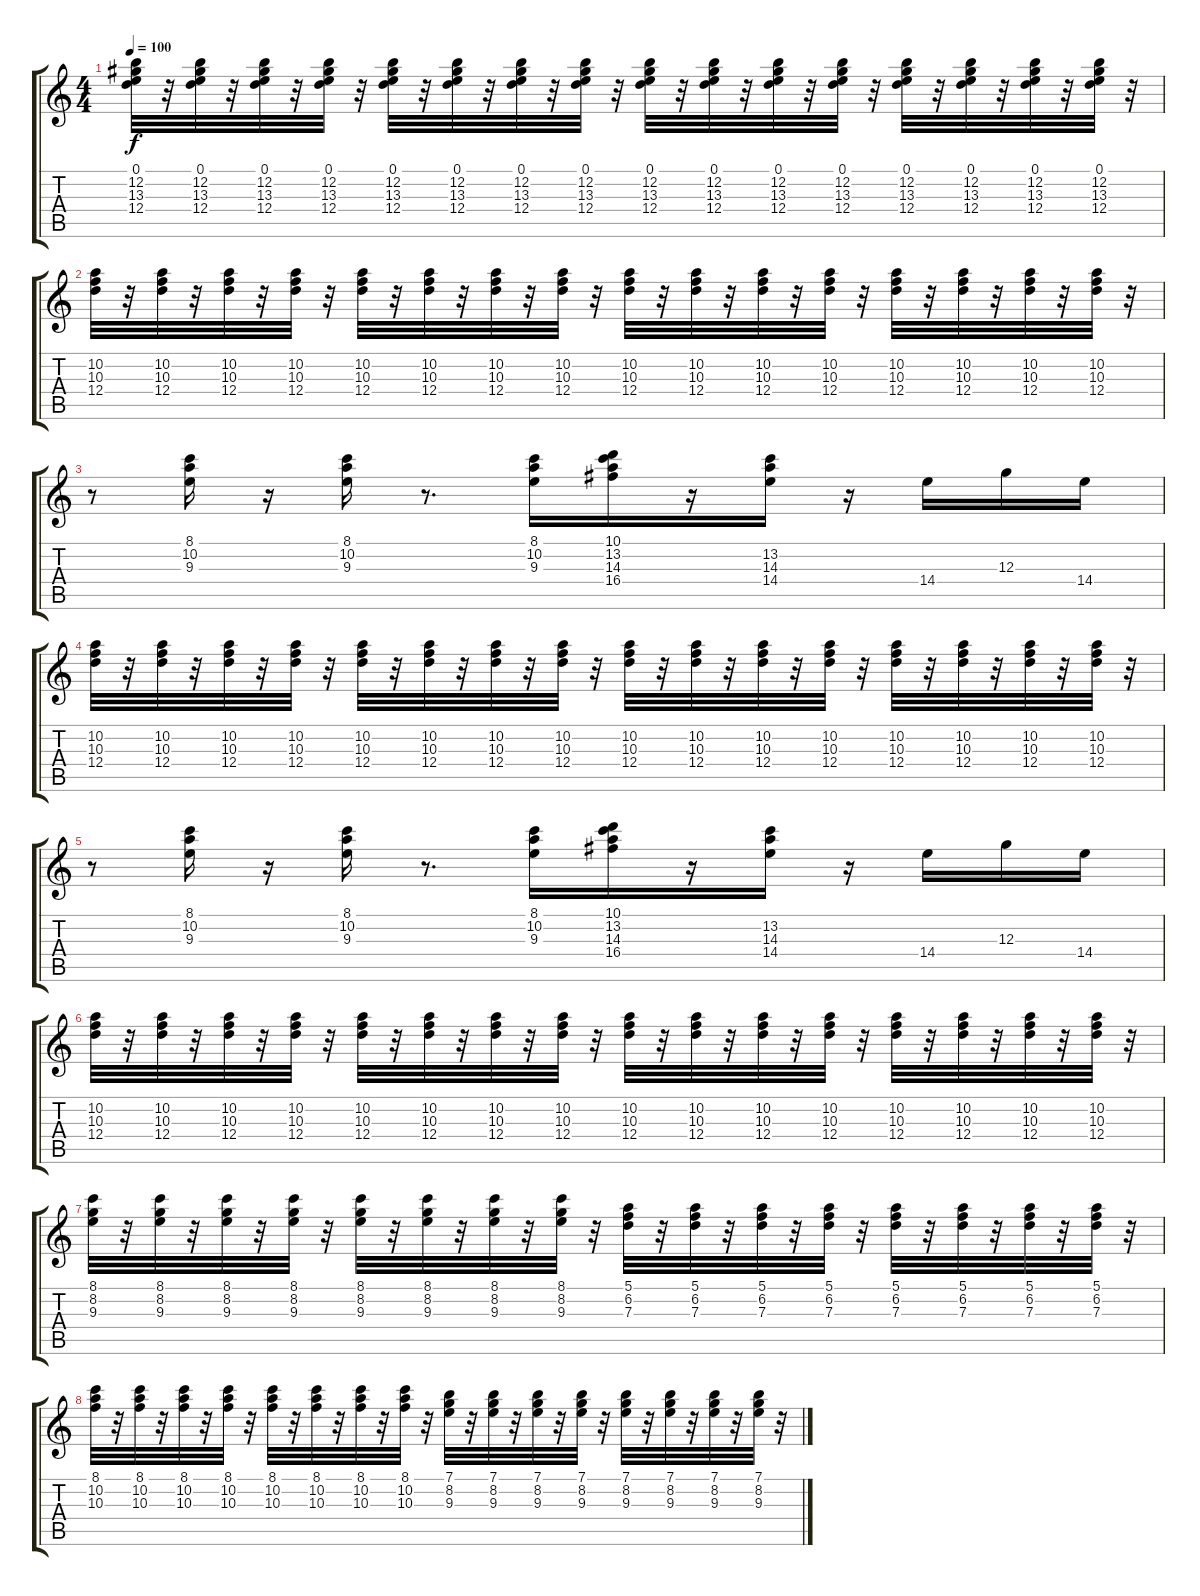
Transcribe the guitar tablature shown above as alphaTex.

\track "" {instrument acousticguitarnylon}
\staff {score tabs}
\tuning (E4 B3 G3 D3 A2 E2) {hide}
\ts (4 4)
\tempo 100
\clef g2
\ks c
(0.1 12.2 13.3 12.4).32{dy f} r.32 (0.1 12.2 13.3 12.4).32 r.32 (0.1 12.2 13.3 12.4).32 r.32 (0.1 12.2 13.3 12.4).32 r.32 (0.1 12.2 13.3 12.4).32 r.32 (0.1 12.2 13.3 12.4).32 r.32 (0.1 12.2 13.3 12.4).32 r.32 (0.1 12.2 13.3 12.4).32 r.32 (0.1 12.2 13.3 12.4).32 r.32 (0.1 12.2 13.3 12.4).32 r.32 (0.1 12.2 13.3 12.4).32 r.32 (0.1 12.2 13.3 12.4).32 r.32 (0.1 12.2 13.3 12.4).32 r.32 (0.1 12.2 13.3 12.4).32 r.32 (0.1 12.2 13.3 12.4).32 r.32 (0.1 12.2 13.3 12.4).32 r.32 |
(10.2 10.3 12.4).32 r.32 (10.2 10.3 12.4).32 r.32 (10.2 10.3 12.4).32 r.32 (10.2 10.3 12.4).32 r.32 (10.2 10.3 12.4).32 r.32 (10.2 10.3 12.4).32 r.32 (10.2 10.3 12.4).32 r.32 (10.2 10.3 12.4).32 r.32 (10.2 10.3 12.4).32 r.32 (10.2 10.3 12.4).32 r.32 (10.2 10.3 12.4).32 r.32 (10.2 10.3 12.4).32 r.32 (10.2 10.3 12.4).32 r.32 (10.2 10.3 12.4).32 r.32 (10.2 10.3 12.4).32 r.32 (10.2 10.3 12.4).32 r.32 |
r.8 (8.1 10.2 9.3).16 r.16 (8.1 10.2 9.3).16 r.8{d} (8.1 10.2 9.3).16 (10.1 13.2 14.3 16.4).16 r.16 (13.2 14.3 14.4).16 r.16 14.4.16 12.3.16 14.4.16 |
(10.2 10.3 12.4).32 r.32 (10.2 10.3 12.4).32 r.32 (10.2 10.3 12.4).32 r.32 (10.2 10.3 12.4).32 r.32 (10.2 10.3 12.4).32 r.32 (10.2 10.3 12.4).32 r.32 (10.2 10.3 12.4).32 r.32 (10.2 10.3 12.4).32 r.32 (10.2 10.3 12.4).32 r.32 (10.2 10.3 12.4).32 r.32 (10.2 10.3 12.4).32 r.32 (10.2 10.3 12.4).32 r.32 (10.2 10.3 12.4).32 r.32 (10.2 10.3 12.4).32 r.32 (10.2 10.3 12.4).32 r.32 (10.2 10.3 12.4).32 r.32 |
r.8 (8.1 10.2 9.3).16 r.16 (8.1 10.2 9.3).16 r.8{d} (8.1 10.2 9.3).16 (10.1 13.2 14.3 16.4).16 r.16 (13.2 14.3 14.4).16 r.16 14.4.16 12.3.16 14.4.16 |
(10.2 10.3 12.4).32 r.32 (10.2 10.3 12.4).32 r.32 (10.2 10.3 12.4).32 r.32 (10.2 10.3 12.4).32 r.32 (10.2 10.3 12.4).32 r.32 (10.2 10.3 12.4).32 r.32 (10.2 10.3 12.4).32 r.32 (10.2 10.3 12.4).32 r.32 (10.2 10.3 12.4).32 r.32 (10.2 10.3 12.4).32 r.32 (10.2 10.3 12.4).32 r.32 (10.2 10.3 12.4).32 r.32 (10.2 10.3 12.4).32 r.32 (10.2 10.3 12.4).32 r.32 (10.2 10.3 12.4).32 r.32 (10.2 10.3 12.4).32 r.32 |
(8.1 8.2 9.3).32 r.32 (8.1 8.2 9.3).32 r.32 (8.1 8.2 9.3).32 r.32 (8.1 8.2 9.3).32 r.32 (8.1 8.2 9.3).32 r.32 (8.1 8.2 9.3).32 r.32 (8.1 8.2 9.3).32 r.32 (8.1 8.2 9.3).32 r.32 (5.1 6.2 7.3).32 r.32 (5.1 6.2 7.3).32 r.32 (5.1 6.2 7.3).32 r.32 (5.1 6.2 7.3).32 r.32 (5.1 6.2 7.3).32 r.32 (5.1 6.2 7.3).32 r.32 (5.1 6.2 7.3).32 r.32 (5.1 6.2 7.3).32 r.32 |
(8.1 10.2 10.3).32 r.32 (8.1 10.2 10.3).32 r.32 (8.1 10.2 10.3).32 r.32 (8.1 10.2 10.3).32 r.32 (8.1 10.2 10.3).32 r.32 (8.1 10.2 10.3).32 r.32 (8.1 10.2 10.3).32 r.32 (8.1 10.2 10.3).32 r.32 (7.1 8.2 9.3).32 r.32 (7.1 8.2 9.3).32 r.32 (7.1 8.2 9.3).32 r.32 (7.1 8.2 9.3).32 r.32 (7.1 8.2 9.3).32 r.32 (7.1 8.2 9.3).32 r.32 (7.1 8.2 9.3).32 r.32 (7.1 8.2 9.3).32 r.32
